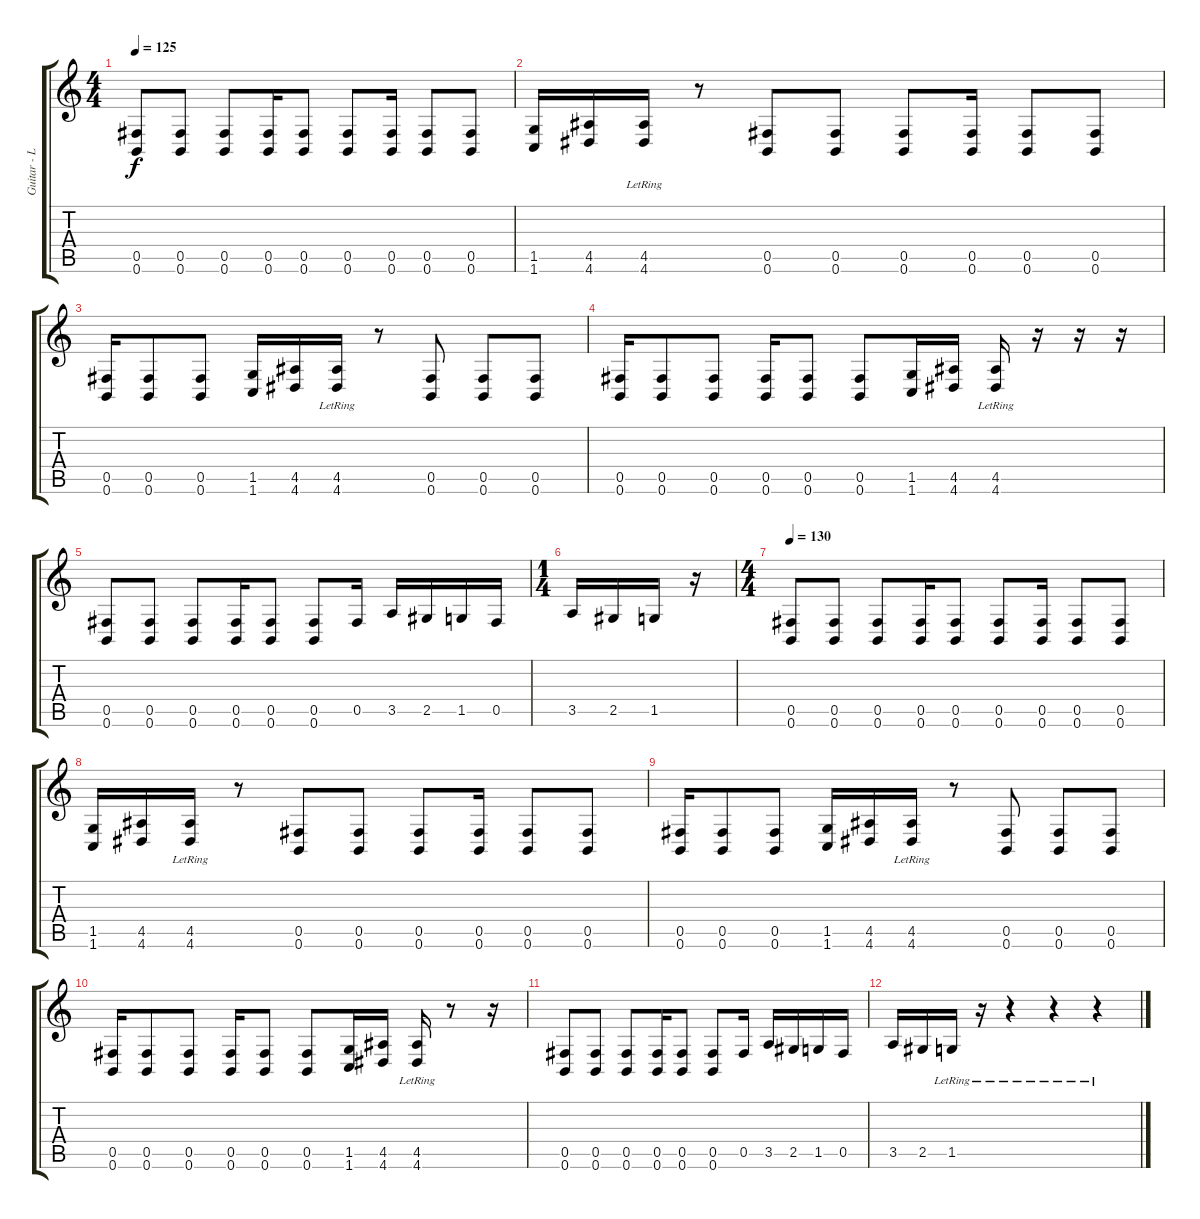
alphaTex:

\track ("Guitar - Lead" "Guitar - L") {instrument distortionguitar}
\staff {score tabs}
\tuning (Db4 Ab3 E3 B2 Gb2 B1) {hide}
\ts (4 4)
\tempo 125
\clef g2
\ks c
(0.5 0.6).8{dy f instrument distortionguitar} (0.5 0.6).8 (0.5 0.6).8 (0.5 0.6).16 (0.5 0.6).8 (0.5 0.6).8 (0.5 0.6).16 (0.5 0.6).8 (0.5 0.6).8 |
(1.5 1.6).16 (4.5 4.6).16 (4.5{lr} 4.6{lr}).16 r.8 (0.5 0.6).8 (0.5 0.6).8 (0.5 0.6).8 (0.5 0.6).16 (0.5 0.6).8 (0.5 0.6).8 |
(0.5 0.6).16 (0.5 0.6).8 (0.5 0.6).8 (1.5 1.6).16 (4.5 4.6).16 (4.5{lr} 4.6{lr}).16 r.8 (0.5 0.6).8 (0.5 0.6).8 (0.5 0.6).8 |
(0.5 0.6).16 (0.5 0.6).8 (0.5 0.6).8 (0.5 0.6).16 (0.5 0.6).8 (0.5 0.6).8 (1.5 1.6).16 (4.5 4.6).16 (4.5{lr} 4.6{lr}).16 r.16 r.16 r.16 |
(0.5 0.6).8 (0.5 0.6).8 (0.5 0.6).8 (0.5 0.6).16 (0.5 0.6).8 (0.5 0.6).8 0.5.16 3.5.16 2.5.16 1.5.16 0.5.16 |
\ts (1 4)
3.5.16 2.5.16 1.5.16 r.16 |
\ts (4 4)
\tempo 130
(0.5 0.6).8 (0.5 0.6).8 (0.5 0.6).8 (0.5 0.6).16 (0.5 0.6).8 (0.5 0.6).8 (0.5 0.6).16 (0.5 0.6).8 (0.5 0.6).8 |
(1.5 1.6).16 (4.5 4.6).16 (4.5{lr} 4.6{lr}).16 r.8 (0.5 0.6).8 (0.5 0.6).8 (0.5 0.6).8 (0.5 0.6).16 (0.5 0.6).8 (0.5 0.6).8 |
(0.5 0.6).16 (0.5 0.6).8 (0.5 0.6).8 (1.5 1.6).16 (4.5 4.6).16 (4.5{lr} 4.6{lr}).16 r.8 (0.5 0.6).8 (0.5 0.6).8 (0.5 0.6).8 |
(0.5 0.6).16 (0.5 0.6).8 (0.5 0.6).8 (0.5 0.6).16 (0.5 0.6).8 (0.5 0.6).8 (1.5 1.6).16 (4.5 4.6).16 (4.5{lr} 4.6{lr}).16 r.8 r.16 |
(0.5 0.6).8 (0.5 0.6).8 (0.5 0.6).8 (0.5 0.6).16 (0.5 0.6).8 (0.5 0.6).8 0.5.16 3.5.16 2.5.16 1.5.16 0.5.16 |
3.5.16 2.5.16 1.5{lr}.16 r.16 r.4 r.4 r.4
